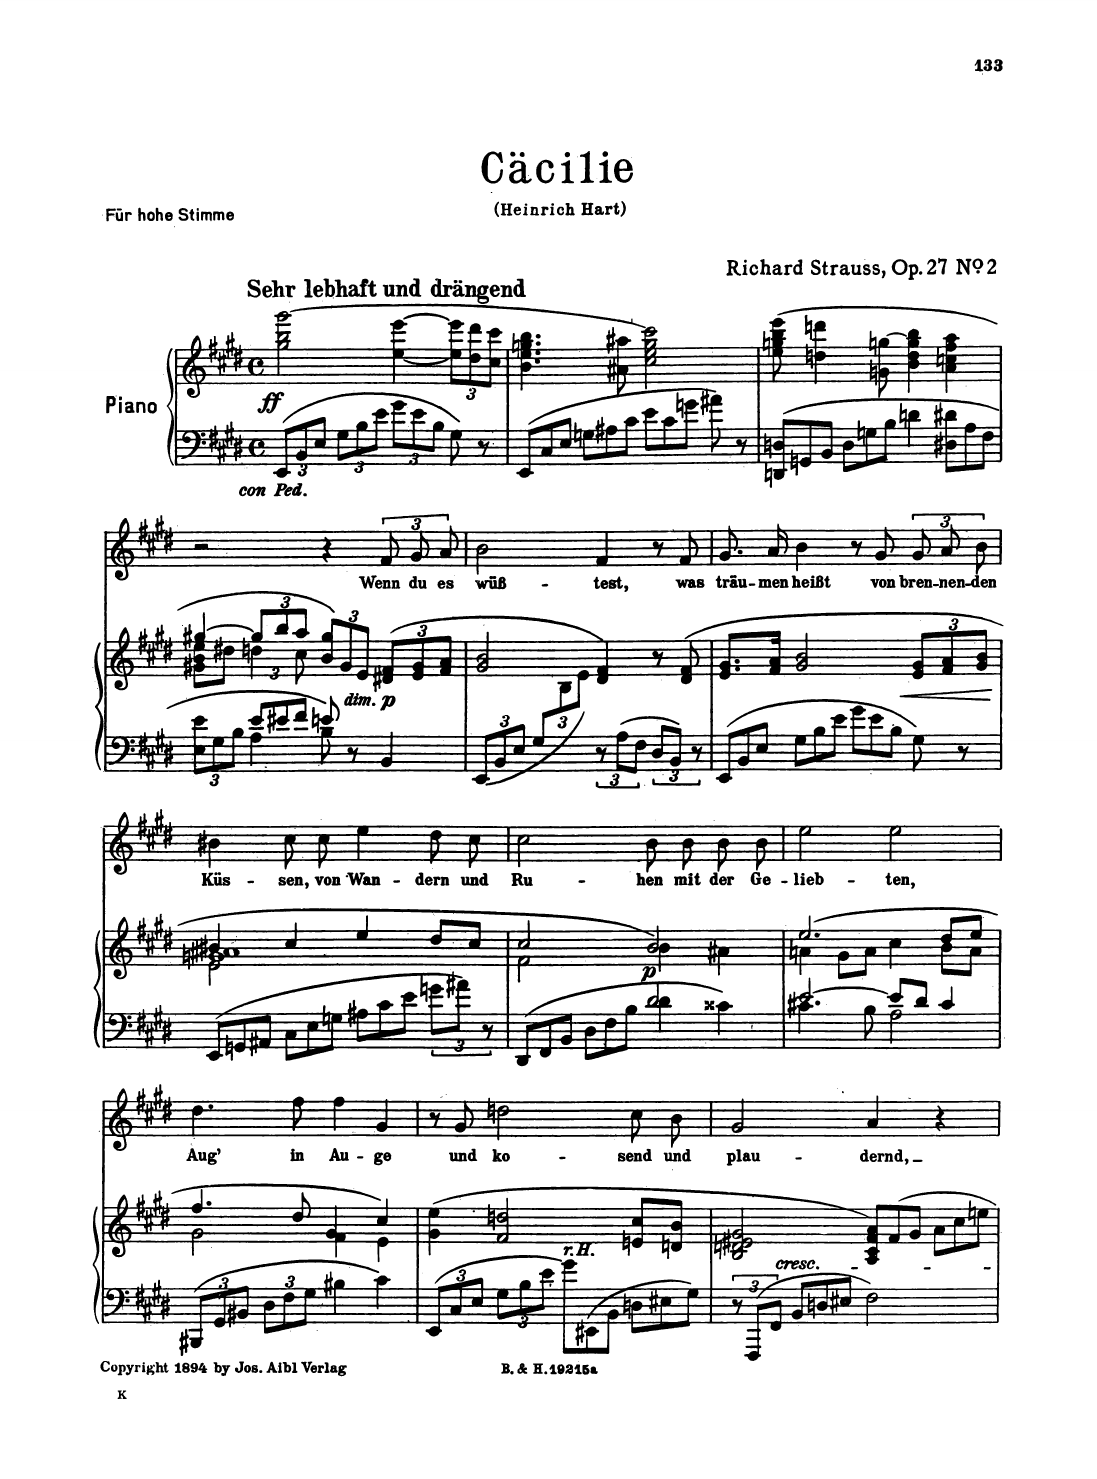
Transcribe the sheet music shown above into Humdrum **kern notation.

**kern	**kern	**dynam	**kern	**text
*part2	*part2	*part2	*part1	*part1
*staff3	*staff2	*staff2/3	*staff1	*staff1
*I"Piano	*	*	*I"Voice	*
*I'Pno	*	*	*	*
*clefF4	*clefG2	*	*clefG2	*
*k[f#c#g#d#]	*k[f#c#g#d#]	*	*k[f#c#g#d#]	*
*M4/4	*M4/4	*	*M4/4	*
*met(c)	*met(c)	*	*met(c)	*
=1	=1	=1	=1	=1
!	!	!	!LO:TX:a:B:t=Sehr lebhaft und drängend	!
!	!	!LO:DY:b	!	!
12EE/L	(2gg#\ 2bb\ 2ggg#\	ff	1r	.
12BB/	.	.	.	.
12E/J	.	.	.	.
*Xbrackettup	*	*	*	*
12G#\L	.	.	.	.
12B\	.	.	.	.
12e\J	.	.	.	.
12g#\L	[4ee\ [4eee\	.	.	.
12e\	.	.	.	.
12B\J	.	.	.	.
*	*Xbrackettup	*	*	*
8G#\	12ee\] 12eee\]L	.	.	.
.	12dd#\ 12ddd#\	.	.	.
8r	.	.	.	.
.	12cc#\ 12ccc#\J	.	.	.
=2	=2	=2	=2	=2
12EE/L	4.b\ 4.ee\ 4.ggn\ 4.bb\	.	1r	.
12C#/	.	.	.	.
12E/J	.	.	.	.
12Gn\L	.	.	.	.
12A#X\	.	.	.	.
.	8a#X\ 8aa#X\	.	.	.
12c#\J	.	.	.	.
12e\L	2cc#\ 2ee\ 2gg\ 2ccc#\)	.	.	.
12c#\	.	.	.	.
12gn\J	.	.	.	.
8a#X\	.	.	.	.
8r	.	.	.	.
=3	=3	=3	=3	=3
12DDn/ 12Dn/L	(8ee\ 8ggn\ 8bb\ 8eee\	.	1r	.
12GGn/	.	.	.	.
.	4ddn\ 4dddn\	.	.	.
12BB/J	.	.	.	.
12D\L	.	.	.	.
12Gn\	.	.	.	.
.	8gn\ [8ggn\	.	.	.
12B\J	.	.	.	.
4dn\	4b\ 4dd\ 4gg\] 4bb\	.	.	.
12D#X\ 12d#X\L	4a\ 4ccn\ 4ff#\ 4aa\	.	.	.
12A\	.	.	.	.
12F#\J	.	.	.	.
=4	=4	=4	=4	=4
*^	*^	*	*	*
!	!	!	!	!	!LO:TX:a:t=Gesang	!
!	!	!	!	!	!LO:TX:a:i:t=/ Voice	!
12E\ 12e\L	4ryy	[4gg#X/	8g#X\ 8b\ 8ee\L	.	2r	.
12G#\	.	.	.	.	.	.
.	.	.	8dd#X\J	.	.	.
12B\J	.	.	.	.	.	.
*	*Xtuplet	*	*	*	*	*
4A\	12e/L	12gg#/L]	6ddn\	.	.	.
.	12e#X/	12bb/	.	.	.	.
.	12f#/J	12aa/J	12cc#\	.	.	.
8B\	8en/	12b/ 12gg#/L)	2ryy	.	4r	.
.	.	12g#/	.	.	.	.
8r	4.ryy	.	.	.	.	.
!	!	!LO:TX:b:i:t=dim.	!	!	!	!
.	.	12e/J	.	.	.	.
!	!	!	!	!LO:DY:a=2	!	!
4BB/	.	(>12d#X/ 12f#/L	.	p	12f#/L	Wenn
.	.	12e/ 12g#/	.	.	12g#/	du
.	.	12f#/ 12a/J	.	.	12a/J	es
*v	*v	*	*	*	*	*
=5	=5	=5	=5	=5	=5
*tuplet	*	*	*	*	*
(<12EE/L	2g#/ 2b/	3ryy	.	2b\	wüss-
12BB/	.	.	.	.	.
12E/J	.	.	.	.	.
12G#/L	.	.	.	.	.
6ryy	.	12B\	.	.	.
.	.	12e\J)	.	.	.
*brackettup	*	*	*	*	*
12r	4d#/ 4f#/)	2ryy	.	4f#/	-test
12A\L	.	.	.	.	.
12F#\J	.	.	.	.	.
12D#/L	8r	.	.	8r	.
12BB/J	.	.	.	.	.
.	(>8d#/ 8f#/	.	.	8f#/	was
12r	.	.	.	.	.
*	*v	*v	*	*	*
=6	=6	=6	=6	=6
*Xtuplet	*	*	*	*
12EE/L	8.e/ 8.g#/L	.	8.g#/L	träu-
12BB/	.	.	.	.
12E/J	.	.	.	.
.	16f#/ 16a/Jk	.	16a/Jk	-men
12G#\L	2g#/ 2b/	.	4b\	heisst
12B\	.	.	.	.
12e\J	.	.	.	.
12g#\L	.	.	8r	.
12e\	.	.	.	.
.	.	.	8g#/	von
12B\J	.	.	.	.
!	!	!LO:HP:b	!	!
8G#\	12e/ 12g#/L	<	12g#/L	bren-
.	12f#/ 12a/	.	12a/	-nen-
8r	.	.	.	.
.	12g#/ 12b/J	.	12b/J	-den
.	.	[	.	.
=7	=7	=7	=7	=7
*	*^	*	*	*
*	*	*^	*	*	*
12EE/L	(4b#X/)	1gn 1a#X	2e\	.	4b#X\	Küs-
12GGn/	.	.	.	.	.	.
12AA#X/J	.	.	.	.	.	.
12C#\L	4cc#/	.	.	.	8cc#\L	-sen,
12E\	.	.	.	.	.	.
.	.	.	.	.	8cc#\J	von
12Gn\J	.	.	.	.	.	.
*tuplet	*	*	*	*	*	*
*Xbrackettup	*	*	*	*	*	*
12A#X\L	4ee/	.	2ryy	.	4ee\	Wan-
12c#\	.	.	.	.	.	.
12e\J	.	.	.	.	.	.
*brackettup	*	*	*	*	*	*
12gn\L	8dd#/L	.	.	.	8dd#\L	-dern
12a#X\J	.	.	.	.	.	.
.	8cc#/J	.	.	.	8cc#\J	und
12r	.	.	.	.	.	.
*	*v	*v	*v	*	*	*
=8	=8	=8	=8	=8
*Xtuplet	*	*	*	*
*^	*^	*	*	*
12DD#/L	2ryy	2cc#/	2f#\	.	2cc#\	ru-
12FF#/	.	.	.	.	.	.
12BB/J	.	.	.	.	.	.
12D#\L	.	.	.	.	.	.
12F#\	.	.	.	.	.	.
12B\J	.	.	.	.	.	.
!	!	!	!	!LO:DY:b	!	!
4d#\	2d#/	2b/)	4b\	p	8b\L	-hen
.	.	.	.	.	8b\J	mit
4c##X\	.	.	4a#X\	.	8b\L	der
.	.	.	.	.	8b\J	Ge-
=9	=9	=9	=9	=9	=9	=9
[2e/	4.c#X\	(2.ee/	4an\	.	2ee\	-lieb-
.	.	.	8g#\L	.	.	.
.	8B\	.	8a\J	.	.	.
8e/L]	2A\	.	4cc#\	.	2ee\	-ten
8d#/J	.	.	.	.	.	.
4c#/	.	8dd#/L	8b\L	.	.	.
.	.	8ee/J	8a\J	.	.	.
*v	*v	*	*	*	*	*
=10	=10	=10	=10	=10	=10
*tuplet	*	*	*	*	*
*Xbrackettup	*	*	*	*	*
12BBB#X/L	4.ff#/	2g#\	.	4.dd#\	Aug'
12GG#/	.	.	.	.	.
12BB#X/J	.	.	.	.	.
12D#\L	.	.	.	.	.
12F#\	.	.	.	.	.
.	8dd#/	.	.	8ff#\	in
12G#\J	.	.	.	.	.
4B#X\	4g#/	4f#\	.	4ff#\	Au-
4c#\	4cc#/)	4e\	.	4g#/	-ge
*	*v	*v	*	*	*
=11	=11	=11	=11	=11
12EE/L	(4g#\ 4ee\	.	8r	.
12C#/	.	.	.	.
.	.	.	8g#/	und
12E/J	.	.	.	.
12G#\L	2f#/ 2ddn/	.	2ddn\	ko-
12B\	.	.	.	.
12e\J	.	.	.	.
*Xtuplet	*	*	*	*
!LO:TX:a:i:t=r. H.	!	!	!	!
12g#\L	.	.	.	.
12EE#X\	.	.	.	.
12BB\J	.	.	.	.
12Dn\L	8e/ 8cc#/L	.	8cc#\L	-send
12E#X\	.	.	.	.
.	8dn/ 8b/J	.	8b\J	und
12G#\J	.	.	.	.
=12	=12	=12	=12	=12
*tuplet	*	*	*	*
*brackettup	*	*	*	*
12r	2B/ 2dn/ 2e#X/ 2g#/	.	2g#/	plau-
12FFF#/L	.	.	.	.
12FF#/J	.	.	.	.
*Xtuplet	*	*	*	*
!LO:TX:a:i:t=cresc.	!	!	!	!
12BB/L	.	.	.	.
12Dn/	.	.	.	.
12E#X/J	.	.	.	.
2F#\	12A/ 12c#/ 12f#/ 12a/L)	.	4a/	-dernd,
.	12f#/	.	.	.
.	12g#/J	.	.	.
*	*Xtuplet	*	*	*
.	12a\L	.	4r	.
.	12cc#\	.	.	.
.	12een\J	.	.	.
=	=	=	=	=
*-	*-	*-	*-	*-
